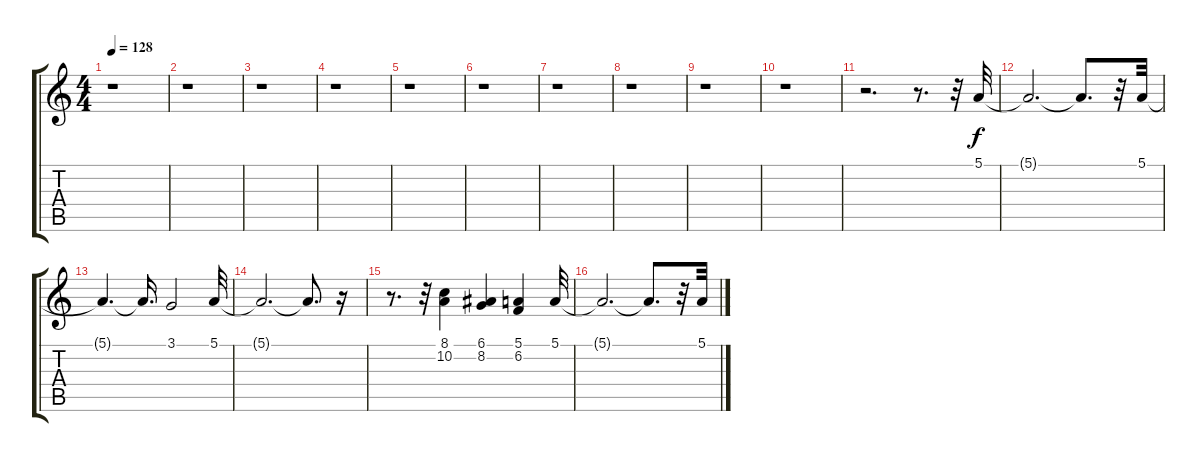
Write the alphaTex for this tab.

\track "" {instrument stringensemble2}
\staff {score tabs}
\tuning (E4 B3 G3 D3 A2 E2) {hide}
\ts (4 4)
\tempo 128
\clef g2
\ks c
r.1{dy f} |
r.1 |
r.1 |
r.1 |
r.1 |
r.1 |
r.1 |
r.1 |
r.1 |
r.1 |
r.2{d} r.8{d} r.32 5.1.32 |
5.1{t}.2{d} 5.1{t}.8{d} r.32 5.1.32 |
5.1{t}.4{d} 5.1{t}.16{d} 3.1.2 5.1.32 |
5.1{t}.2{d} 5.1{t}.8{d} r.16 |
r.8{d} r.32 (8.1 10.2).4 (6.1 8.2).4 (5.1 6.2).4 5.1.32 |
5.1{t}.2{d} 5.1{t}.8{d} r.32 5.1.32
